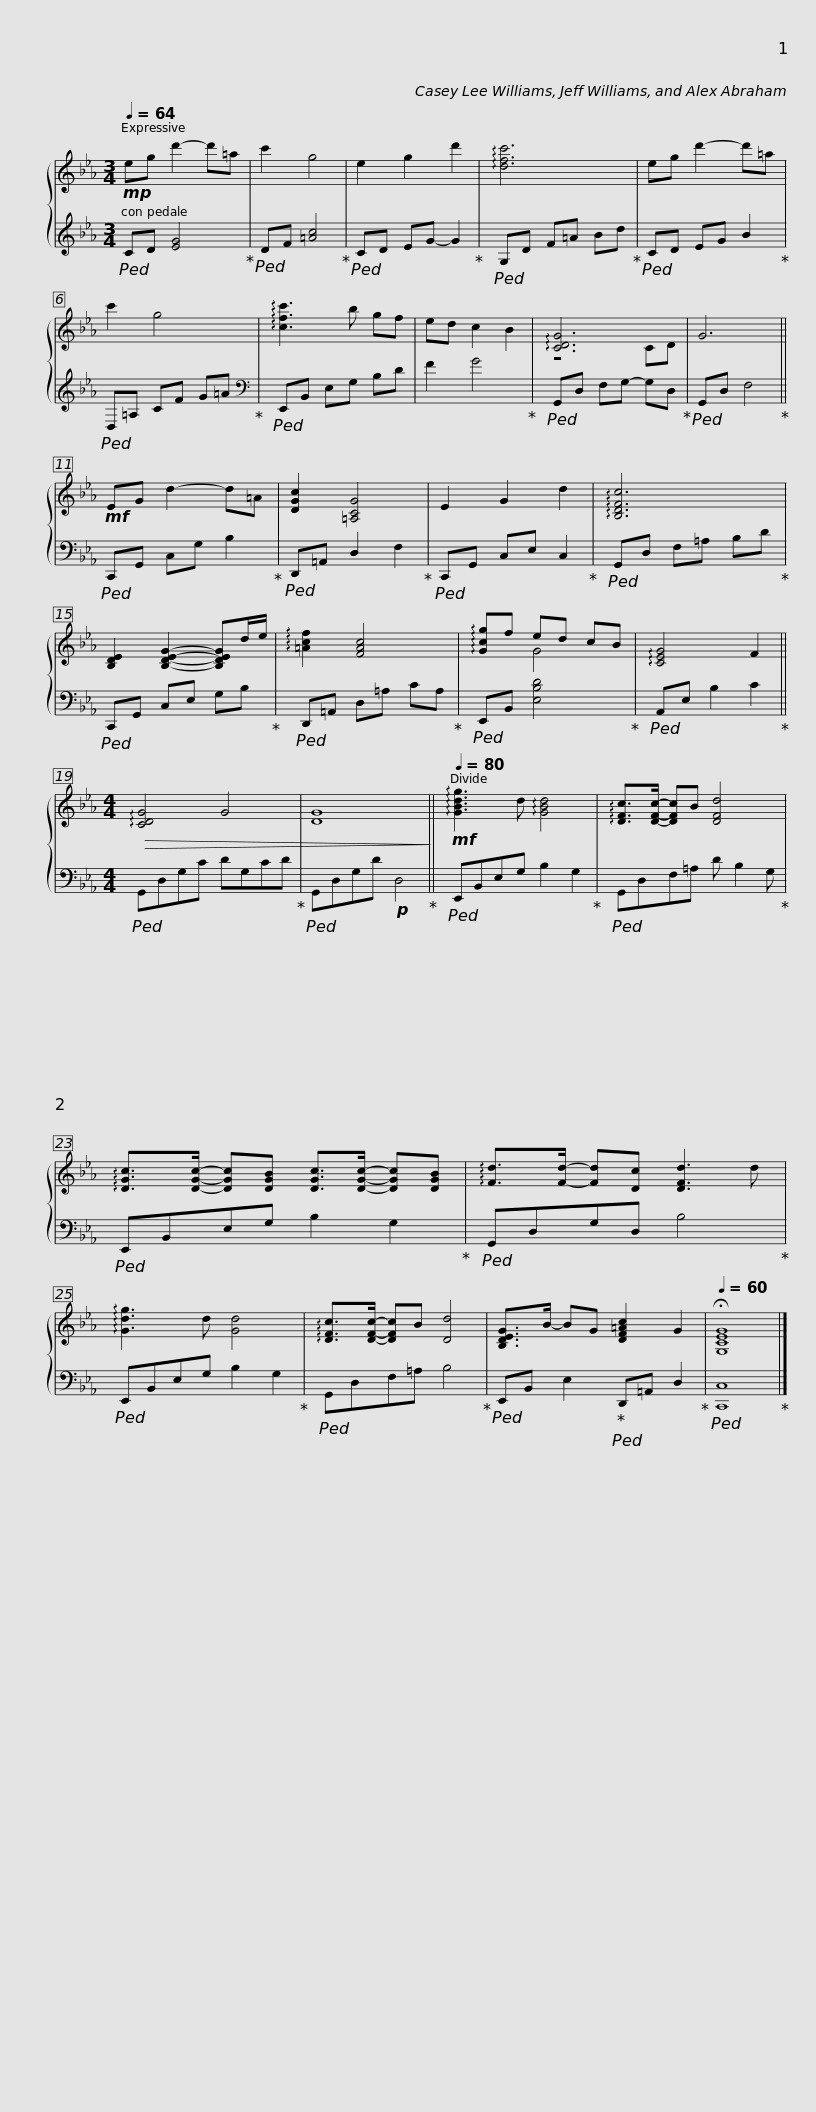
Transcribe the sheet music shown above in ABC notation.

X:1
%%score { ( 1 3 ) | 2 }
L:1/8
Q:1/4=64
M:3/4
I:linebreak $
K:Eb
V:1 treble
V:3 treble
V:2 treble
V:1
!mp! eg d'2- d'=a | c'2 g4 | e2 g2 d'2 | !arpeggio![dfc']6 | eg d'2- d'=a | %5
 c'2 g4 |$ !arpeggio![cfc']3 b gf | ed c2 B2 | !arpeggio![CDG]6 | G6 || %10
!mf! EG d2- d=A | [DGc]2 [=A,CG]4 | E2 G2 d2 |$ !arpeggio![B,DFc]6 | [B,DE]2 [B,DEG]2- [B,DEG]d/e/ | %15
 !arpeggio![=Acf]2 [FAc]4 | !arpeggio![Gcg]f ed cB | !arpeggio![CEG]4 F2 ||$[M:4/4]!>(! !arpeggio![CDG]4 G4 | [DG]8!>)! || %20
!mf![Q:1/4=80] !arpeggio![GBdg]3 d !arpeggio![GBd]4 | !arpeggio![DFc]>[DFc]- [DFc]B [DFd]4 | !arpeggio![DGc]>[DGc]- [DGc][DGB] [DGc]>[DGc]- [DGc][DGB] |$ !arpeggio![Fd]>[Fd]- [Fd][Dc] [DFd]3 d | !arpeggio![Gdg]3 d [Gd]4 | %25
 !arpeggio![DFc]>[DFc]- [DFc]B [Dd]4 | [B,DEG]>B- BG [DF=Ac]2 G2 |[Q:1/4=60] !fermata![G,CEG]8 |] %28
V:2
!ped! CD [EG]4!ped-up! |!ped! DF [=Ac]4!ped-up! |!ped! CD EG- G2!ped-up! |!ped! G,D F=A Bd!ped-up! |!ped! CD EG B2!ped-up! | %5
!ped! D,=A, CF G=A!ped-up! |$[K:bass]!ped! E,,B,, E,G, B,D | F2 G4!ped-up! |!ped! G,,D, F,G,- G,D,!ped-up! |!ped! G,,D, F,4!ped-up! || %10
!ped! C,,G,, C,G, B,2!ped-up! |!ped! D,,=A,, D,2 F,2!ped-up! |!ped! C,,G,, C,E, C,2!ped-up! |$!ped! G,,D, F,=A, B,D!ped-up! |!ped! C,,G,, C,E, G,B,!ped-up! | %15
!ped! D,,=A,, D,=A, CA,!ped-up! |!ped! E,,B,, [E,B,D]4!ped-up! |!ped! A,,E, B,2 C2!ped-up! ||$[M:4/4]!ped! G,,D,G,C DG,CD!ped-up! |!ped! G,,D,G,D!p! D,4!ped-up! || %20
!ped! E,,B,,E,G, B,2 G,2!ped-up! |!ped! G,,D,F,=A, D B,2 G,!ped-up! |!ped! E,,B,,E,G, B,2 G,2!ped-up! |$!ped! G,,D,G,D, B,4!ped-up! |!ped! E,,B,,E,G, B,2 G,2!ped-up! | %25
!ped! G,,D,F,=A, B,4!ped-up! |!ped! E,,B,, E,2!ped-up!!ped! D,,=A,, D,2!ped-up! |!ped! [C,,C,]8!ped-up! |] %28
V:3
 x6 | x6 | x6 | x6 | x6 | %5
 x6 |$ x6 | x6 | z4 CD | x6 || %10
 x6 | x6 | x6 |$ x6 | x6 | %15
 x6 | x2 G4 | x6 ||$[M:4/4] x8 | x8 || %20
 x8 | x8 | x8 |$ x8 | x8 | %25
 x8 | x8 | x8 |] %28
